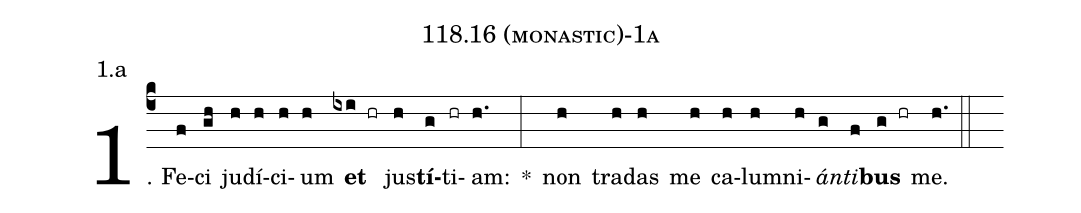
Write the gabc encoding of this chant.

name: 118.16 (monastic)-1a;
annotation: 1.a;
%%
(c4)1. Fe(f)ci(gh) ju(h)dí(h)ci(h)um(h) <b>et</b>(ixi hr) jus(h)<b>tí</b>(g)ti(hr)am:(h.) *(:) non(h) tra(h)das(h) me(h) ca(h)lum(h)ni(h)<i>án</i>(g)<i>ti</i>(f)<b>bus</b>(g hr) me.(h.) (::)
